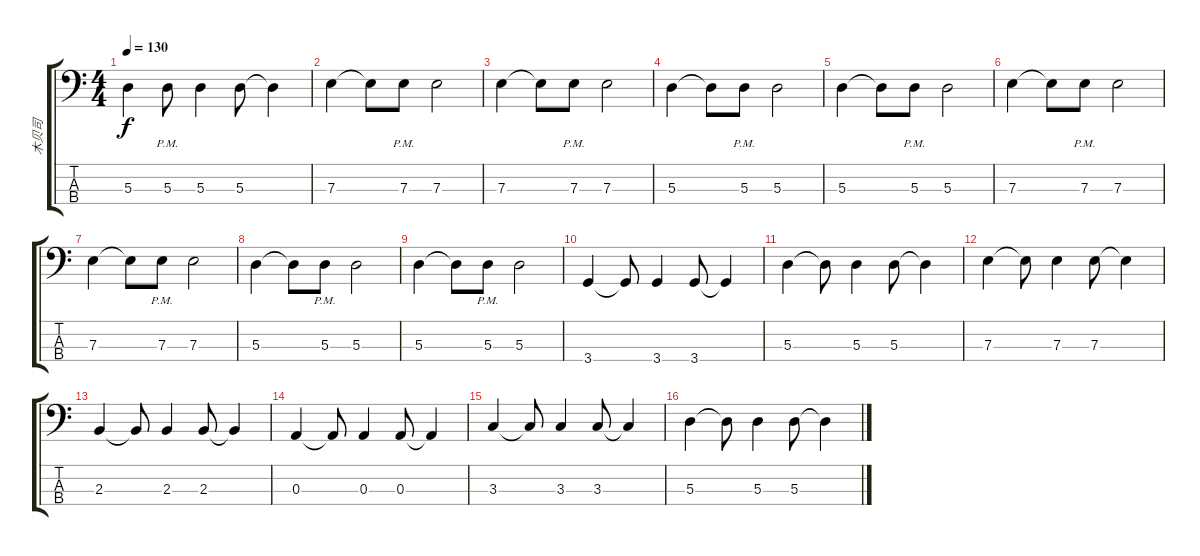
\track ("木贝司" "木贝司") {instrument acousticbass}
\staff {score tabs}
\tuning (G2 D2 A1 E1) {hide}
\ts (4 4)
\tempo 130
\clef f4
\ks c
5.3.4{dy f} 5.3{pm}.8 5.3.4 5.3.8 5.3{t}.4 |
7.3.4 7.3{t}.8 7.3{pm}.8 7.3.2 |
7.3.4 7.3{t}.8 7.3{pm}.8 7.3.2 |
5.3.4 5.3{t}.8 5.3{pm}.8 5.3.2 |
5.3.4 5.3{t}.8 5.3{pm}.8 5.3.2 |
7.3.4 7.3{t}.8 7.3{pm}.8 7.3.2 |
7.3.4 7.3{t}.8 7.3{pm}.8 7.3.2 |
5.3.4 5.3{t}.8 5.3{pm}.8 5.3.2 |
5.3.4 5.3{t}.8 5.3{pm}.8 5.3.2 |
3.4.4 3.4{t}.8 3.4.4 3.4.8 3.4{t}.4 |
5.3.4 5.3{t}.8 5.3.4 5.3.8 5.3{t}.4 |
7.3.4 7.3{t}.8 7.3.4 7.3.8 7.3{t}.4 |
2.3.4 2.3{t}.8 2.3.4 2.3.8 2.3{t}.4 |
0.3.4 0.3{t}.8 0.3.4 0.3.8 0.3{t}.4 |
3.3.4 3.3{t}.8 3.3.4 3.3.8 3.3{t}.4 |
5.3.4 5.3{t}.8 5.3.4 5.3.8 5.3{t}.4
